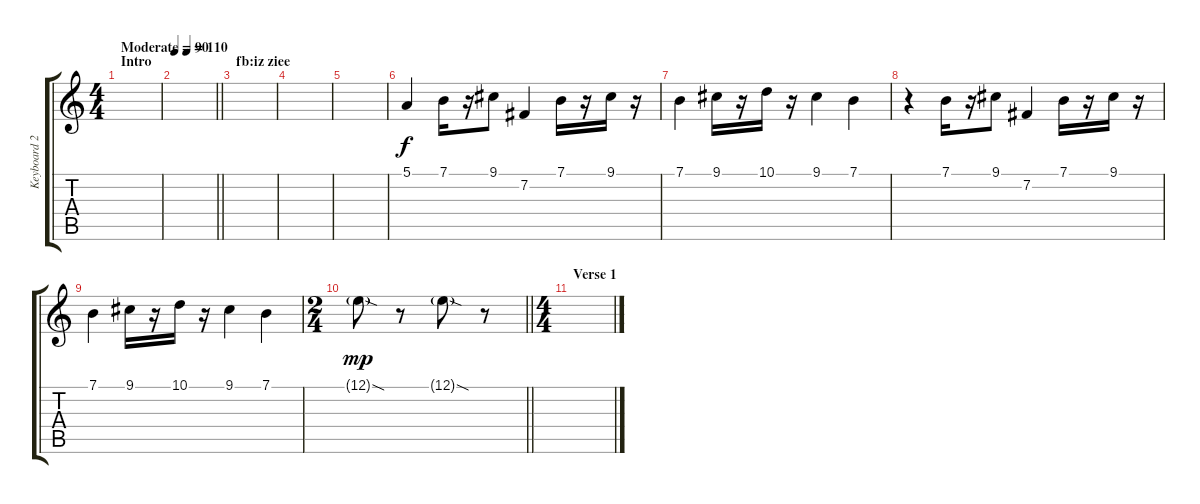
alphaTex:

\track ("Keyboard 2" "Keyboard 2") {instrument synthbrass2}
\staff {score tabs}
\tuning (E4 B3 G3 D3 A2 E2) {hide}
\ts (4 4)
\section ("" "Intro")
\tempo (110 "Moderate")
\clef g2
\ks c
|
\tempo 90
\barLineRight lightlight
|
\section ("" "fb:iz ziee")
|
|
|
5.1.4 7.1.16 r.16 9.1.8 7.2.4 7.1.16 r.16 9.1.16 r.16 |
7.1.4 9.1.16 r.16 10.1.16 r.16 9.1.4 7.1.4 |
r.4 7.1.16 r.16 9.1.8 7.2.4 7.1.16 r.16 9.1.16 r.16 |
7.1.4 9.1.16 r.16 10.1.16 r.16 9.1.4 7.1.4 |
\ts (2 4)
\barLineRight lightlight
12.1{sod g}.8{dy mp} r.8 12.1{sod g}.8 r.8 |
\ts (4 4)
\section ("" "Verse 1")
